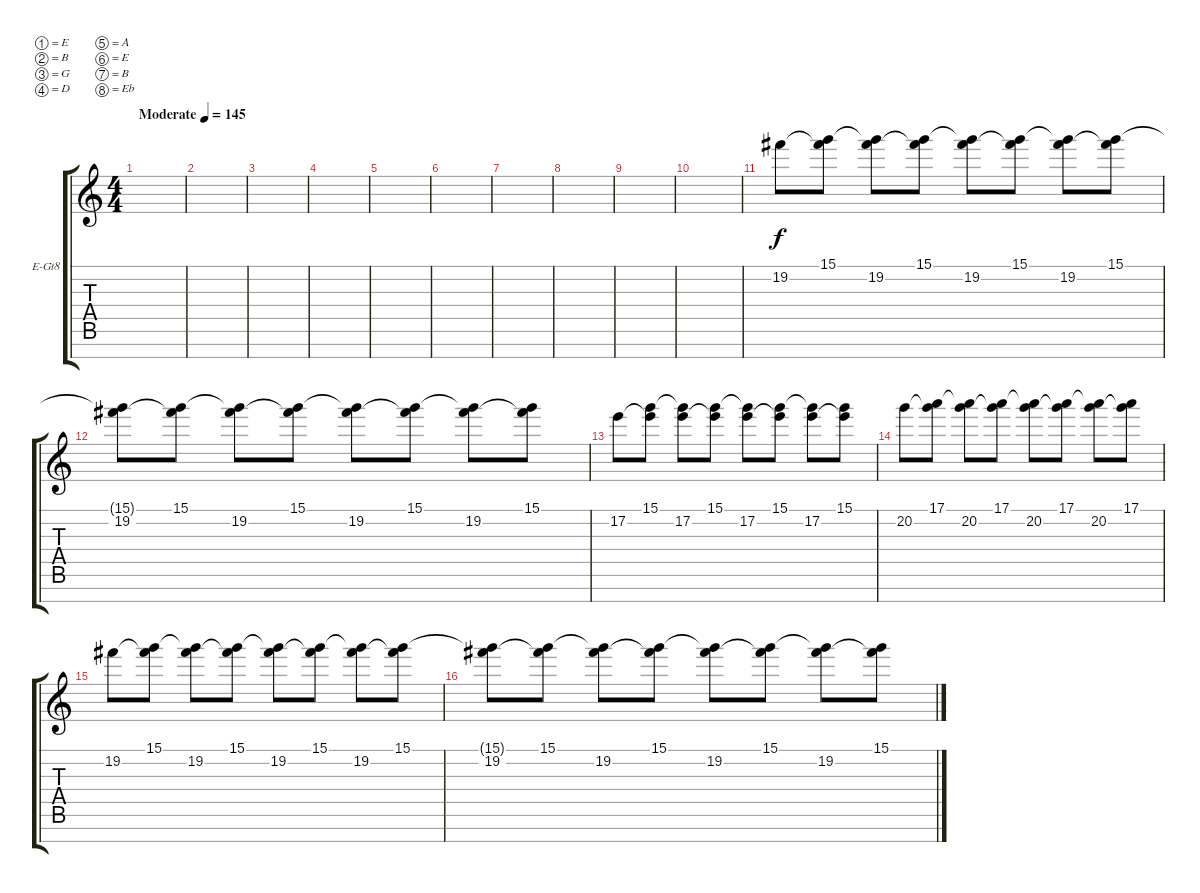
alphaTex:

\bracketExtendMode groupsimilarinstruments
\firstSystemTrackNameOrientation horizontal
\otherSystemsTrackNameOrientation horizontal
\track ("Electric Guitar" "E-Gt8") {instrument distortionguitar}
\staff {score tabs}
\tuning (E4 B3 G3 D3 A2 E2 B1 Eb1)
\ts (4 4)
\beaming (8 2 2 2 2)
\tempo (145 "Moderate")
\clef g2
\scale
0.485477
\ks c
|
\scale
0.257261 |
\scale
0.257261 |
\scale
0.333333 |
\scale
0.333333 |
\scale
0.333333 |
\scale
0.333333 |
\scale
0.333333 |
\scale
0.333333 |
\scale
0.333333 |
\scale
0.333333 19.2.8 (15.1 19.2{t}).8 (19.2 15.1{t}).8 (15.1 19.2{t}).8 (19.2 15.1{t}).8 (15.1 19.2{t}).8 (19.2 15.1{t}).8 (15.1 19.2{t}).8 |
\scale
0.333333 (19.2 15.1{t}).8 (15.1 19.2{t}).8 (19.2 15.1{t}).8 (15.1 19.2{t}).8 (19.2 15.1{t}).8 (15.1 19.2{t}).8 (19.2 15.1{t}).8 (15.1 19.2{t}).8 |
\scale
0.333333 17.2.8 (15.1 17.2{t}).8 (17.2 15.1{t}).8 (15.1 17.2{t}).8 (17.2 15.1{t}).8 (15.1 17.2{t}).8 (17.2 15.1{t}).8 (15.1 17.2{t}).8 |
\scale
0.333333 20.2.8 (17.1 20.2{t}).8 (20.2 17.1{t}).8 (17.1 20.2{t}).8 (20.2 17.1{t}).8 (17.1 20.2{t}).8 (20.2 17.1{t}).8 (17.1 20.2{t}).8 |
\scale
0.333333 19.2.8 (15.1 19.2{t}).8 (19.2 15.1{t}).8 (15.1 19.2{t}).8 (19.2 15.1{t}).8 (15.1 19.2{t}).8 (19.2 15.1{t}).8 (15.1 19.2{t}).8 |
\scale
0.333333 (19.2 15.1{t}).8 (15.1 19.2{t}).8 (19.2 15.1{t}).8 (15.1 19.2{t}).8 (19.2 15.1{t}).8 (15.1 19.2{t}).8 (19.2 15.1{t}).8 (15.1 19.2{t}).8
